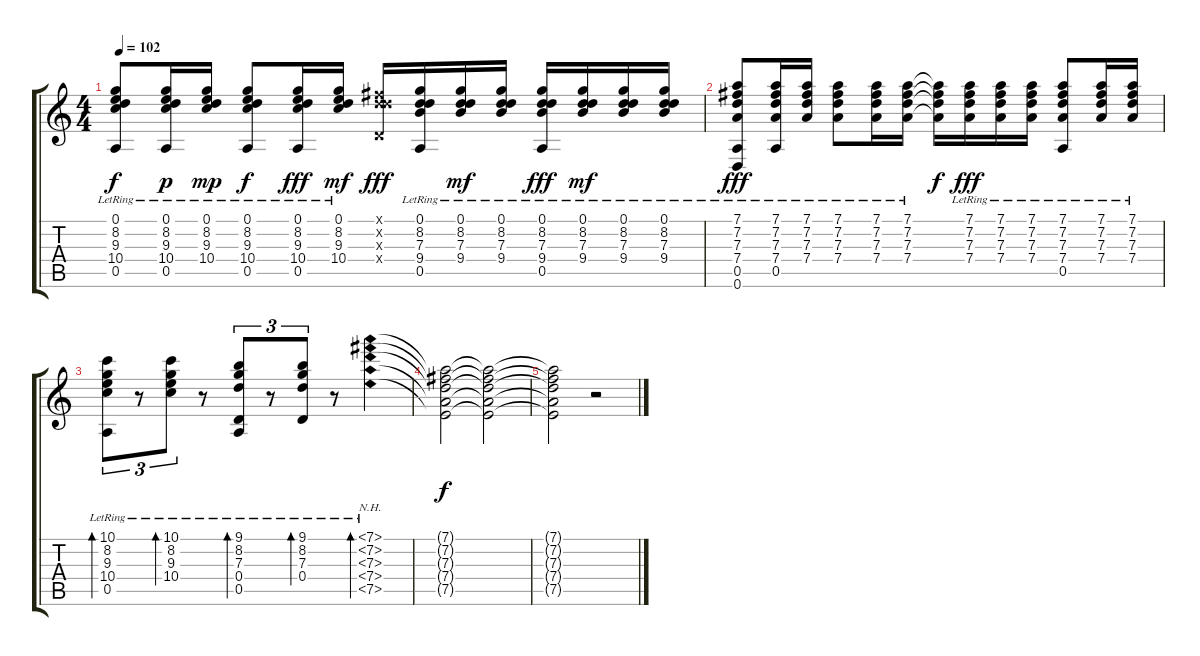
\track "" {instrument acousticguitarnylon}
\staff {score tabs}
\tuning (D4 B3 G3 D3 A2 D2) {hide}
\ts (4 4)
\tempo 102
\clef g2
\ks c
(0.1{lr} 8.2{lr} 9.3{lr} 10.4{lr} 0.5{lr}).8{dy f} (0.1{lr} 8.2{lr} 9.3{lr} 10.4{lr} 0.5{lr}).16{dy p} (0.1{lr} 8.2{lr} 9.3{lr} 10.4{lr}).16{dy mp} (0.1{lr} 8.2{lr} 9.3{lr} 10.4{lr} 0.5{lr}).8{dy f} (0.1{lr} 8.2{lr} 9.3{lr} 10.4{lr} 0.5{lr}).16{dy fff} (0.1{lr} 8.2{lr} 9.3{lr} 10.4{lr}).16{dy mf} (0.1{x} 7.2{x} 7.3{x} 0.4{x}).16{dy fff} (0.1{lr} 8.2{lr} 7.3{lr} 9.4{lr} 0.5{lr}).16 (0.1{lr} 8.2{lr} 7.3{lr} 9.4{lr}).16{dy mf} (0.1{lr} 8.2{lr} 7.3{lr} 9.4{lr}).16 (0.1{lr} 8.2{lr} 7.3{lr} 9.4{lr} 0.5{lr}).16{dy fff} (0.1{lr} 8.2{lr} 7.3{lr} 9.4{lr}).16{dy mf} (0.1{lr} 8.2{lr} 7.3{lr} 9.4{lr}).16 (0.1{lr} 8.2{lr} 7.3{lr} 9.4{lr}).16 |
(7.1{lr} 7.2{lr} 7.3{lr} 7.4{lr} 0.5{lr} 0.6{lr}).8{dy fff} (7.1{lr} 7.2{lr} 7.3{lr} 7.4{lr} 0.5{lr}).16 (7.1{lr} 7.2{lr} 7.3{lr} 7.4{lr}).16 (7.1{lr} 7.2{lr} 7.3{lr} 7.4{lr}).8 (7.1{lr} 7.2{lr} 7.3{lr} 7.4{lr}).16 (7.1{lr} 7.2{lr} 7.3{lr} 7.4{lr}).16 (7.1{t} 7.2{t} 7.3{t} 7.4{t}).16{dy f} (7.1{lr} 7.2{lr} 7.3{lr} 7.4{lr}).16{dy fff} (7.1{lr} 7.2{lr} 7.3{lr} 7.4{lr}).16 (7.1{lr} 7.2{lr} 7.3{lr} 7.4{lr}).16 (7.1{lr} 7.2{lr} 7.3{lr} 7.4{lr} 0.5{lr}).8 (7.1{lr} 7.2{lr} 7.3{lr} 7.4{lr}).16 (7.1{lr} 7.2{lr} 7.3{lr} 7.4{lr}).16 |
(10.1{lr} 8.2{lr} 9.3{lr} 10.4{lr} 0.5{lr}).8{tu (3 2) bd 480} r.8{tu (3 2)} (10.1{lr} 8.2{lr} 9.3{lr} 10.4{lr}).8{tu (3 2) bd 30} r.8 (9.1{lr} 8.2{lr} 7.3{lr} 0.4{lr} 0.5{lr}).8{tu (3 2) bd 480} r.8{tu (3 2)} (9.1{lr} 8.2{lr} 7.3{lr} 0.4{lr}).8{tu (3 2) bd 30} r.8 (7.1{nh lr} 7.2{nh lr} 7.3{nh lr} 7.4{nh lr} 7.5{nh lr}).4{bd 120} |
(7.1{t} 7.2{t} 7.3{t} 7.4{t} 7.5{t}).2{dy f} (7.1{t} 7.2{t} 7.3{t} 7.4{t} 7.5{t}).2 |
(7.1{t} 7.2{t} 7.3{t} 7.4{t} 7.5{t}).2 r.2
